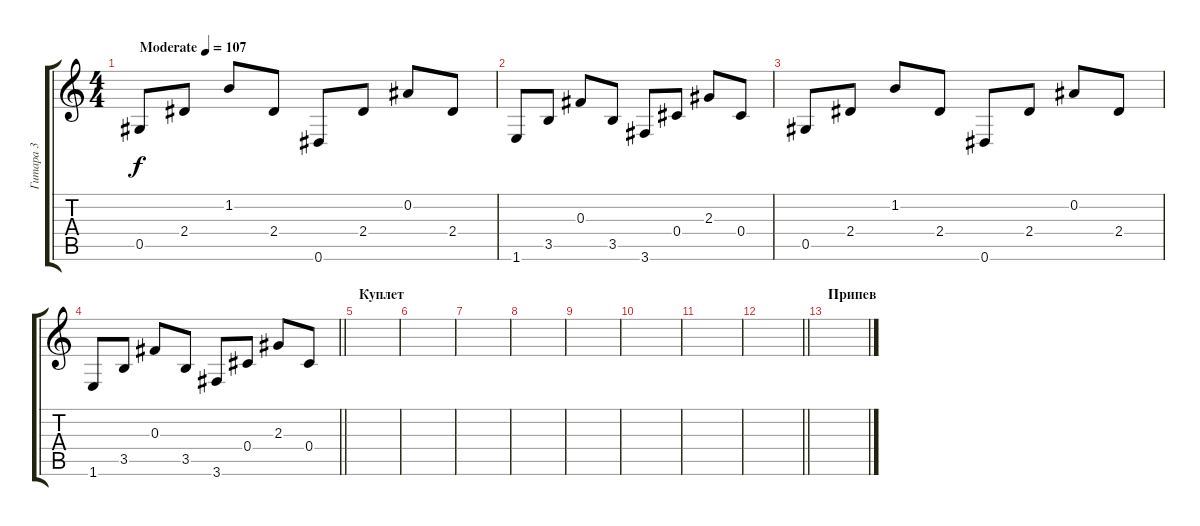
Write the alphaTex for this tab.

\track ("Гитара 3" "Гитара 3") {instrument acousticguitarsteel}
\staff {score tabs}
\tuning (Eb4 Bb3 Gb3 Db3 Ab2 Eb2) {hide}
\ts (4 4)
\tempo (107 "Moderate")
\clef g2
\ks c
0.5.8{dy f instrument acousticguitarsteel} 2.4.8 1.2.8 2.4.8 0.6.8 2.4.8 0.2.8 2.4.8 |
1.6.8 3.5.8 0.3.8 3.5.8 3.6.8 0.4.8 2.3.8 0.4.8 |
0.5.8 2.4.8 1.2.8 2.4.8 0.6.8 2.4.8 0.2.8 2.4.8 |
\barLineRight lightlight
1.6.8 3.5.8 0.3.8 3.5.8 3.6.8 0.4.8 2.3.8 0.4.8 |
\section ("" "Куплет")
|
|
|
|
|
|
|
\barLineRight lightlight
|
\section ("" "Припев")
